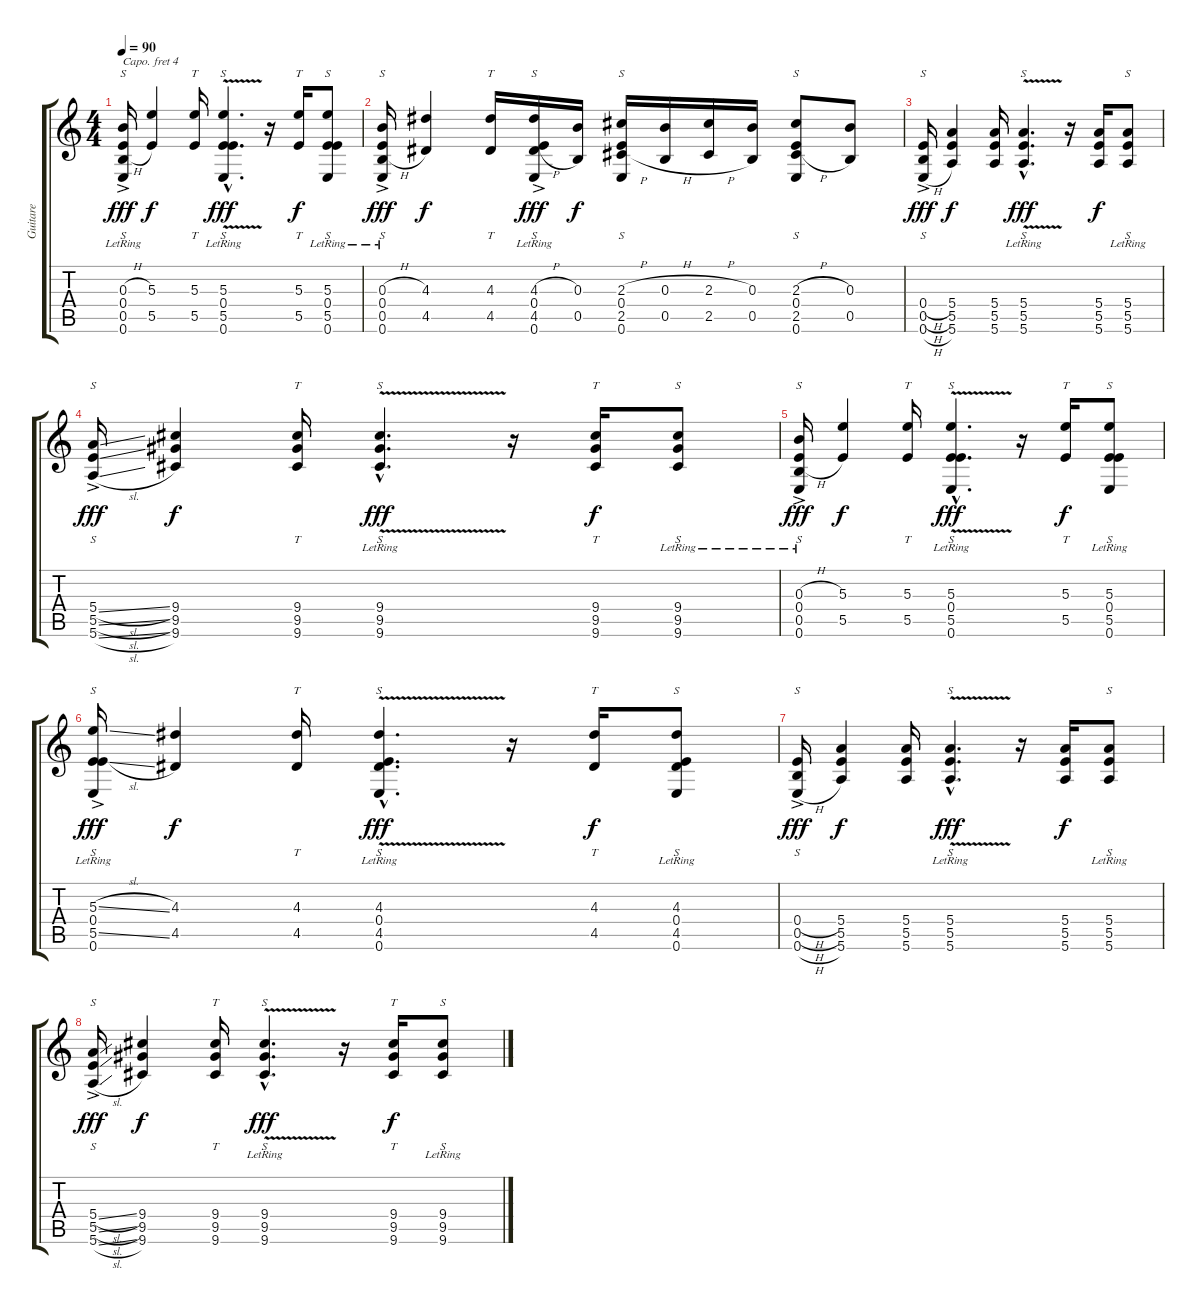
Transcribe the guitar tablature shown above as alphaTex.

\track ("Guitare" "Guitare") {instrument acousticguitarsteel}
\staff {score tabs}
\capo 4
\tuning (E4 C4 G3 C3 G2 C2) {hide}
\ts (4 4)
\tempo 90
\clef g2
\ks c
(0.3{h} 0.4{lr} 0.5{h} 0.6{ac lr}).16{s dy fff} (5.3 5.5).4{dy f} (5.3 5.5).16{tt} (5.3{v hac} 0.4{hac} 5.5{v hac} 0.6{hac lr}).4{s d dy fff} r.16 (5.3 5.5).16{tt dy f} (5.3 0.4 5.5 0.6{lr}).8{s} |
(0.3{h} 0.4{lr} 0.5{h} 0.6{ac lr}).16{s dy fff} (4.3 4.5).4{dy f} (4.3 4.5).16{tt} (4.3{h ac} 0.4 4.5{h ac} 0.6{ac lr}).16{s dy fff} (0.3 0.5).16{dy f} (2.3{h} 0.4 2.5{h} 0.6).16{s} (0.3{h} 0.5{h}).16 (2.3{h} 2.5{h}).16 (0.3 0.5).16 (2.3{h} 0.4 2.5{h} 0.6).8{s} (0.3 0.5).8 |
(0.4{h} 0.5{h} 0.6{h ac}).16{s dy fff} (5.4 5.5 5.6).4{dy f} (5.4 5.5 5.6).16 (5.4{hac} 5.5{v hac} 5.6{hac lr}).4{s d dy fff} r.16 (5.4 5.5 5.6).16{dy f} (5.4 5.5 5.6{lr}).8{s} |
(5.4{sl} 5.5{sl} 5.6{sl ac}).16{s dy fff} (9.4 9.5 9.6).4{dy f} (9.4 9.5 9.6).16{tt} (9.4{hac} 9.5{v hac} 9.6{hac lr}).4{s d dy fff} r.16 (9.4 9.5 9.6).16{tt dy f} (9.4 9.5 9.6{lr}).8{s} |
(0.3{h} 0.4{lr} 0.5{h} 0.6{ac lr}).16{s dy fff} (5.3 5.5).4{dy f} (5.3 5.5).16{tt} (5.3{v hac} 0.4{hac} 5.5{v hac} 0.6{hac lr}).4{s d dy fff} r.16 (5.3 5.5).16{tt dy f} (5.3 0.4 5.5 0.6{lr}).8{s} |
(5.3{sl} 0.4{lr} 5.5{sl} 0.6{ac lr}).16{s dy fff} (4.3 4.5).4{dy f} (4.3 4.5).16{tt} (4.3{v hac} 0.4{hac} 4.5{v hac} 0.6{hac lr}).4{s d dy fff} r.16 (4.3 4.5).16{tt dy f} (4.3 0.4 4.5 0.6{lr}).8{s} |
(0.4{h} 0.5{h} 0.6{h ac}).16{s dy fff} (5.4 5.5 5.6).4{dy f} (5.4 5.5 5.6).16 (5.4{hac} 5.5{v hac} 5.6{hac lr}).4{s d dy fff} r.16 (5.4 5.5 5.6).16{dy f} (5.4 5.5 5.6{lr}).8{s} |
(5.4{sl} 5.5{sl} 5.6{sl ac}).16{s dy fff} (9.4 9.5 9.6).4{dy f} (9.4 9.5 9.6).16{tt} (9.4{hac} 9.5{v hac} 9.6{hac lr}).4{s d dy fff} r.16 (9.4 9.5 9.6).16{tt dy f} (9.4 9.5 9.6{lr}).8{s}
